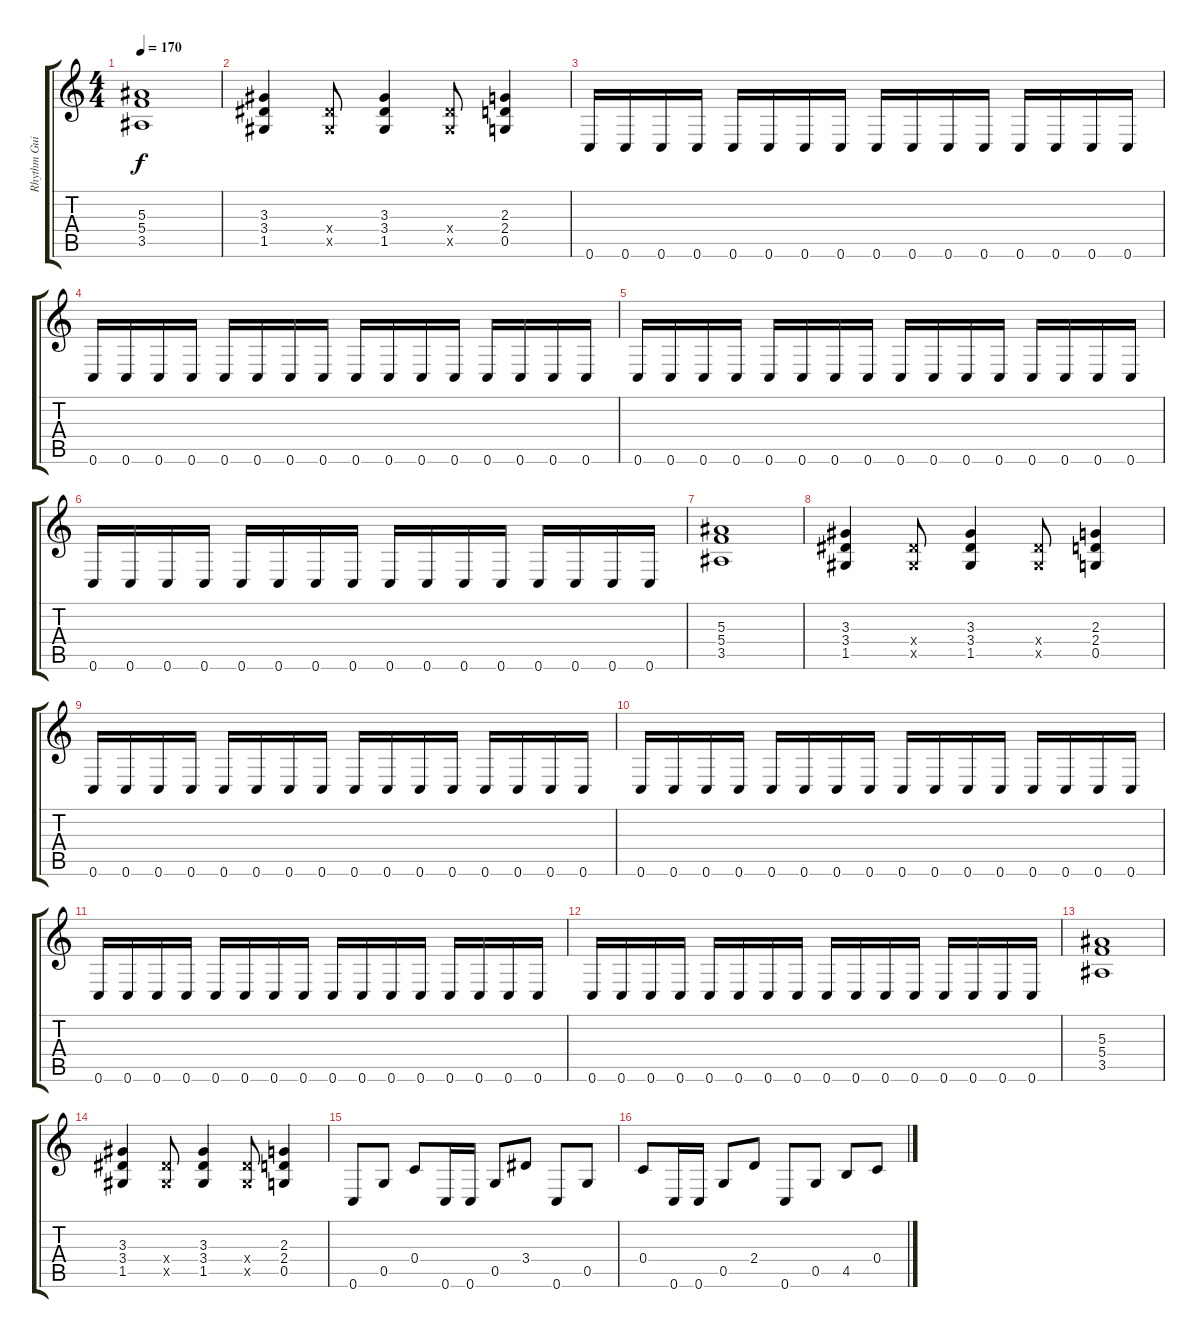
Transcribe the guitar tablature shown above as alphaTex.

\track ("Rhythm Guitar" "Rhythm Gui") {instrument distortionguitar}
\staff {score tabs}
\tuning (D4 A3 F3 C3 G2 C2) {hide}
\ts (4 4)
\tempo 170
\clef g2
\ks c
(5.3 5.4 3.5).1{dy f} |
(3.3 3.4 1.5).4 (3.4{x} 1.5{x}).8 (3.3 3.4 1.5).4 (3.4{x} 1.5{x}).8 (2.3 2.4 0.5).4 |
0.6.16 0.6.16 0.6.16 0.6.16 0.6.16 0.6.16 0.6.16 0.6.16 0.6.16 0.6.16 0.6.16 0.6.16 0.6.16 0.6.16 0.6.16 0.6.16 |
0.6.16 0.6.16 0.6.16 0.6.16 0.6.16 0.6.16 0.6.16 0.6.16 0.6.16 0.6.16 0.6.16 0.6.16 0.6.16 0.6.16 0.6.16 0.6.16 |
0.6.16 0.6.16 0.6.16 0.6.16 0.6.16 0.6.16 0.6.16 0.6.16 0.6.16 0.6.16 0.6.16 0.6.16 0.6.16 0.6.16 0.6.16 0.6.16 |
0.6.16 0.6.16 0.6.16 0.6.16 0.6.16 0.6.16 0.6.16 0.6.16 0.6.16 0.6.16 0.6.16 0.6.16 0.6.16 0.6.16 0.6.16 0.6.16 |
(5.3 5.4 3.5).1 |
(3.3 3.4 1.5).4 (3.4{x} 1.5{x}).8 (3.3 3.4 1.5).4 (3.4{x} 1.5{x}).8 (2.3 2.4 0.5).4 |
0.6.16 0.6.16 0.6.16 0.6.16 0.6.16 0.6.16 0.6.16 0.6.16 0.6.16 0.6.16 0.6.16 0.6.16 0.6.16 0.6.16 0.6.16 0.6.16 |
0.6.16 0.6.16 0.6.16 0.6.16 0.6.16 0.6.16 0.6.16 0.6.16 0.6.16 0.6.16 0.6.16 0.6.16 0.6.16 0.6.16 0.6.16 0.6.16 |
0.6.16 0.6.16 0.6.16 0.6.16 0.6.16 0.6.16 0.6.16 0.6.16 0.6.16 0.6.16 0.6.16 0.6.16 0.6.16 0.6.16 0.6.16 0.6.16 |
0.6.16 0.6.16 0.6.16 0.6.16 0.6.16 0.6.16 0.6.16 0.6.16 0.6.16 0.6.16 0.6.16 0.6.16 0.6.16 0.6.16 0.6.16 0.6.16 |
(5.3 5.4 3.5).1 |
(3.3 3.4 1.5).4 (3.4{x} 1.5{x}).8 (3.3 3.4 1.5).4 (3.4{x} 1.5{x}).8 (2.3 2.4 0.5).4 |
0.6.8 0.5.8 0.4.8 0.6.16 0.6.16 0.5.8 3.4.8 0.6.8 0.5.8 |
0.4.8 0.6.16 0.6.16 0.5.8 2.4.8 0.6.8 0.5.8 4.5.8 0.4.8
